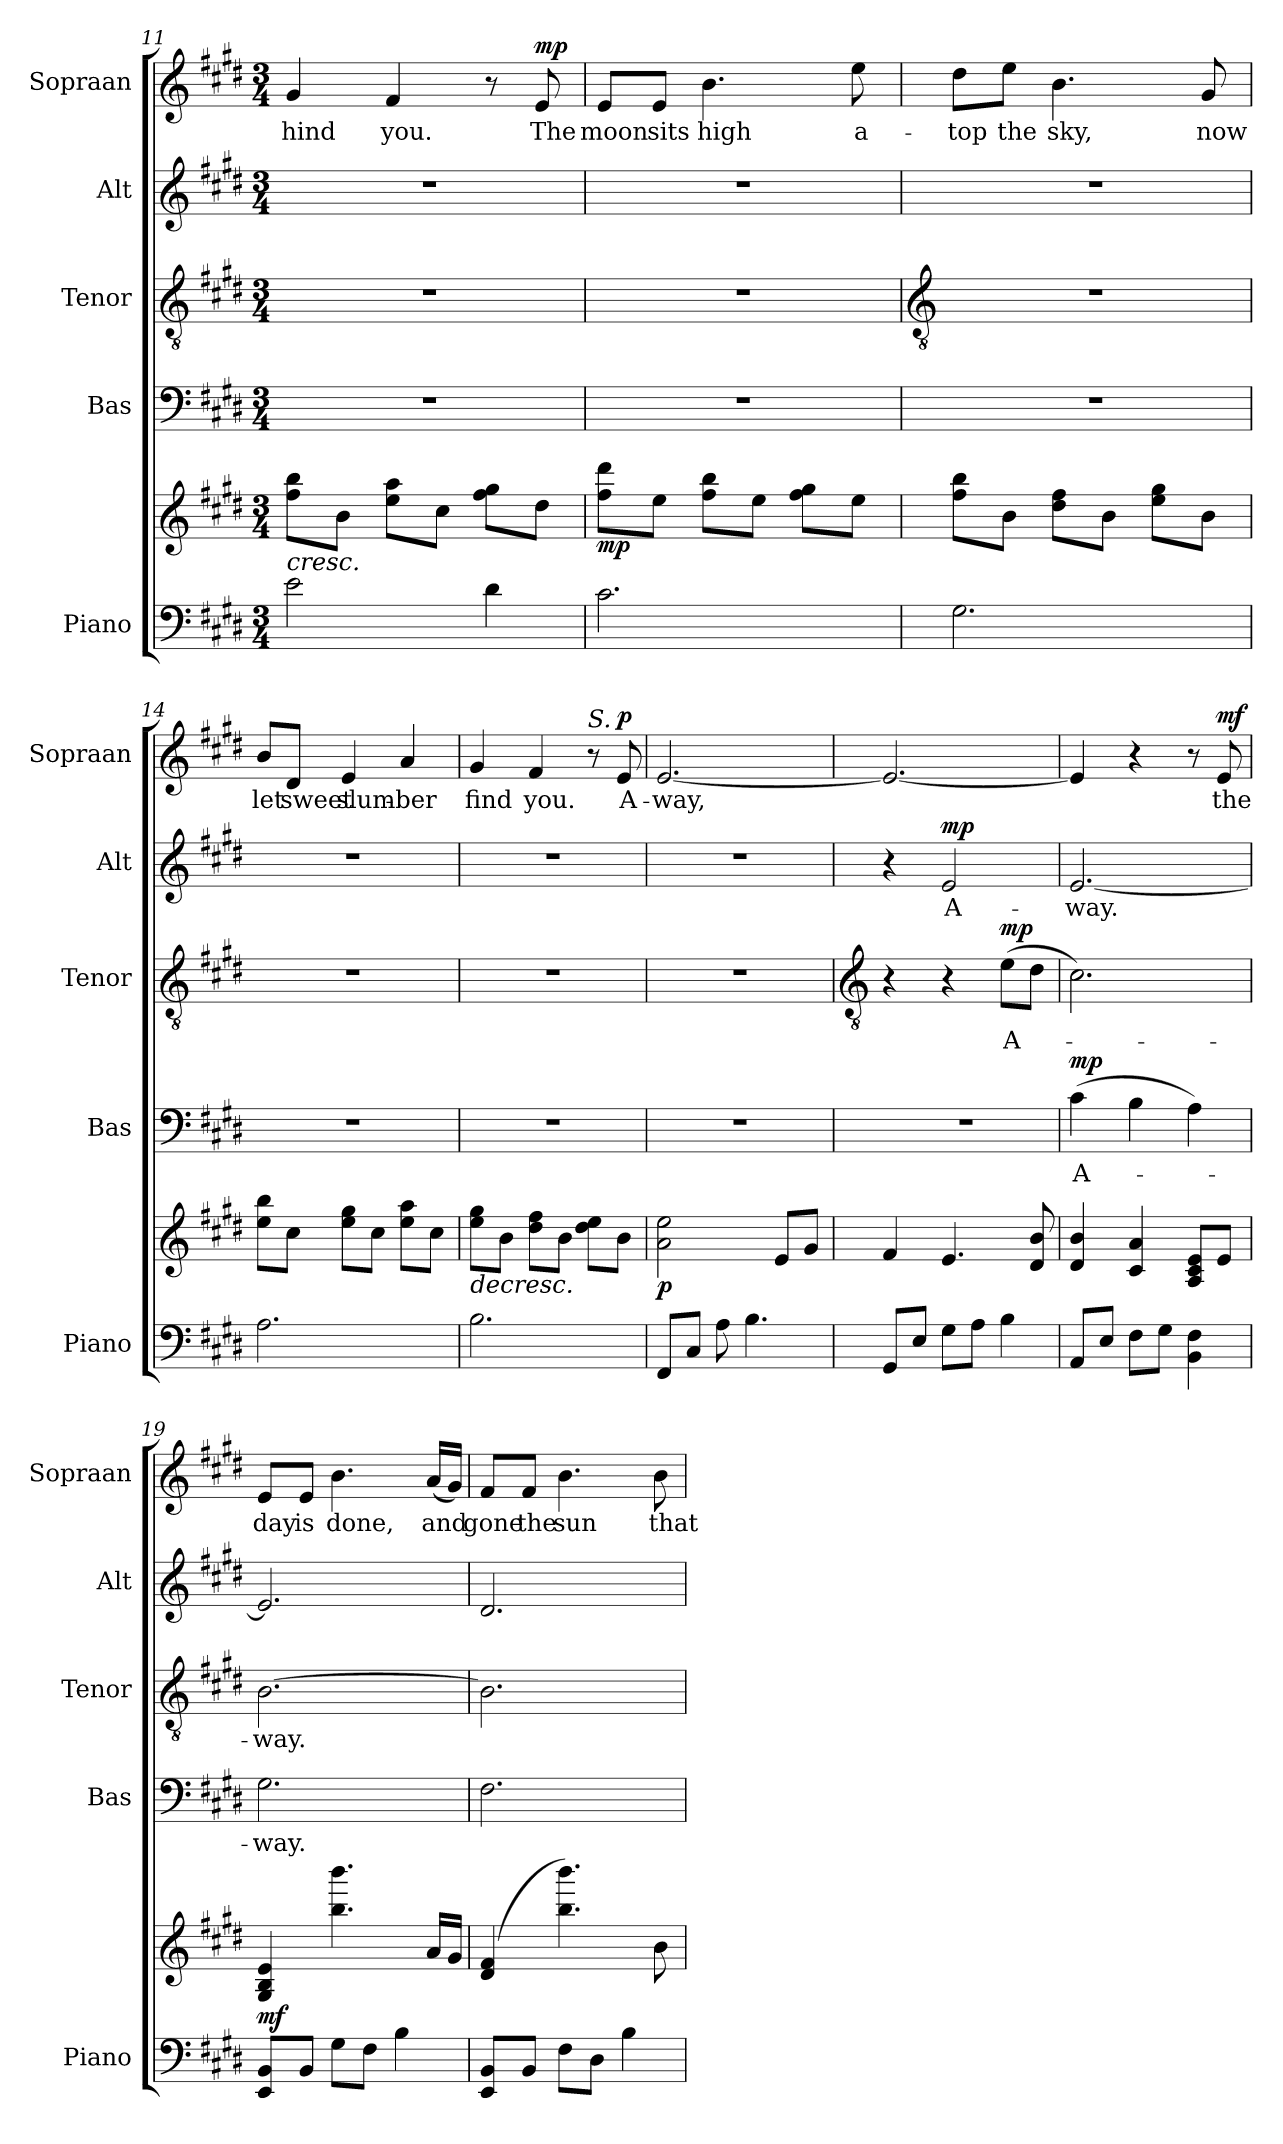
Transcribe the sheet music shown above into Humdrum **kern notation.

**kern	**kern	**dynam	**kern	**text	**dynam	**kern	**text	**dynam	**kern	**text	**dynam	**kern	**text	**dynam
*part5	*part5	*part5	*part4	*part4	*part4	*part3	*part3	*part3	*part2	*part2	*part2	*part1	*part1	*part1
*staff6	*staff5	*staff5/6	*staff4	*staff4	*staff4	*staff3	*staff3	*staff3	*staff2	*staff2	*staff2	*staff1	*staff1	*staff1
*I"Piano	*	*	*I"Bas	*	*	*I"Tenor	*	*	*I"Alt	*	*	*I"Sopraan	*	*
*I'Piano	*	*	*I'Bas	*	*	*I'Tenor	*	*	*I'Alt	*	*	*I'Sopraan	*	*
*clefF4	*clefG2	*	*clefF4	*	*	*clefGv2	*	*	*clefG2	*	*	*clefG2	*	*
*k[f#c#g#d#]	*k[f#c#g#d#]	*	*k[f#c#g#d#]	*	*	*k[f#c#g#d#]	*	*	*k[f#c#g#d#]	*	*	*k[f#c#g#d#]	*	*
*E:	*E:	*	*E:	*	*	*E:	*	*	*E:	*	*	*E:	*	*
*M3/4	*M3/4	*	*M3/4	*	*	*M3/4	*	*	*M3/4	*	*	*M3/4	*	*
=11	=11	=11	=11	=11	=11	=11	=11	=11	=11	=11	=11	=11	=11	=11
!	!	!LO:HP:b	!LO:N:vis=1	!	!	!LO:N:vis=1	!	!	!LO:N:vis=1	!	!	!	!LO:LY:b	!
2e\	8ff#\ 8bb\L	<	2.r	.	.	2.r	.	.	2.r	.	.	4g#/	-hind	.
.	8b\J	.	.	.	.	.	.	.	.	.	.	.	.	.
!	!	!	!	!	!	!	!	!	!	!	!	!	!LO:LY:b	!
.	8ee\ 8aa\L	.	.	.	.	.	.	.	.	.	.	4f#/	you.	.
.	8cc#\J	.	.	.	.	.	.	.	.	.	.	.	.	.
4d#\	8ff#\ 8gg#\L	.	.	.	.	.	.	.	.	.	.	8r	.	.
!	!	!	!	!	!	!	!	!	!	!	!	!	!LO:LY:b	!LO:DY:a
.	8dd#\J	.	.	.	.	.	.	.	.	.	.	8e/	The	mp
=12	=12	=12	=12	=12	=12	=12	=12	=12	=12	=12	=12	=12	=12	=12
!	!	!LO:DY:b	!LO:N:vis=1	!	!	!LO:N:vis=1	!	!	!LO:N:vis=1	!	!	!	!LO:LY:b	!
2.c#\	8ff#\ 8ddd#\L	mp	2.r	.	.	2.r	.	.	2.r	.	.	8e/L	moon	.
!	!	!	!	!	!	!	!	!	!	!	!	!	!LO:LY:b	!
.	8ee\J	.	.	.	.	.	.	.	.	.	.	8e/J	sits	.
!	!	!	!	!	!	!	!	!	!	!	!	!	!LO:LY:b	!
.	8ff#\ 8bb\L	.	.	.	.	.	.	.	.	.	.	4.b\	high	.
.	8ee\J	.	.	.	.	.	.	.	.	.	.	.	.	.
.	8ff#\ 8gg#\L	.	.	.	.	.	.	.	.	.	.	.	.	.
!	!	!	!	!	!	!	!	!	!	!	!	!	!LO:LY:b	!
.	8ee\J	.	.	.	.	.	.	.	.	.	.	8ee\	a-	.
!!LO:LB:g=z
=13	=13	=13	=13	=13	=13	=13	=13	=13	=13	=13	=13	=13	=13	=13
*	*	*	*	*	*	*clefGv2	*	*	*	*	*	*	*	*
!	!	!	!LO:N:vis=1	!	!	!LO:N:vis=1	!	!	!LO:N:vis=1	!	!	!	!LO:LY:b	!
2.G#\	8ff#\ 8bb\L	.	2.r	.	.	2.r	.	.	2.r	.	.	8dd#\L	-top	.
!	!	!	!	!	!	!	!	!	!	!	!	!	!LO:LY:b	!
.	8b\J	.	.	.	.	.	.	.	.	.	.	8ee\J	the	.
!	!	!	!	!	!	!	!	!	!	!	!	!	!LO:LY:b	!
.	8dd#\ 8ff#\L	.	.	.	.	.	.	.	.	.	.	4.b\	sky,	.
.	8b\J	.	.	.	.	.	.	.	.	.	.	.	.	.
.	8ee\ 8gg#\L	.	.	.	.	.	.	.	.	.	.	.	.	.
!	!	!	!	!	!	!	!	!	!	!	!	!	!LO:LY:b	!
.	8b\J	.	.	.	.	.	.	.	.	.	.	8g#/	now	.
=14	=14	=14	=14	=14	=14	=14	=14	=14	=14	=14	=14	=14	=14	=14
!	!	!	!LO:N:vis=1	!	!	!LO:N:vis=1	!	!	!LO:N:vis=1	!	!	!	!LO:LY:b	!
2.A\	8ee\ 8bb\L	.	2.r	.	.	2.r	.	.	2.r	.	.	8b/L	let	.
!	!	!	!	!	!	!	!	!	!	!	!	!	!LO:LY:b	!
.	8cc#\J	.	.	.	.	.	.	.	.	.	.	8d#/J	sweet	.
!	!	!	!	!	!	!	!	!	!	!	!	!	!LO:LY:b	!
.	8ee\ 8gg#\L	.	.	.	.	.	.	.	.	.	.	4e/	slum-	.
.	8cc#\J	.	.	.	.	.	.	.	.	.	.	.	.	.
!	!	!	!	!	!	!	!	!	!	!	!	!	!LO:LY:b	!
.	8ee\ 8aa\L	.	.	.	.	.	.	.	.	.	.	4a/	-ber	.
.	8cc#\J	.	.	.	.	.	.	.	.	.	.	.	.	.
=15	=15	=15	=15	=15	=15	=15	=15	=15	=15	=15	=15	=15	=15	=15
!	!	!LO:HP:b	!LO:N:vis=1	!	!	!LO:N:vis=1	!	!	!LO:N:vis=1	!	!	!	!LO:LY:b	!
2.B\	8ee\ 8gg#\L	>	2.r	.	.	2.r	.	.	2.r	.	.	4g#/	find	.
.	8b\J	.	.	.	.	.	.	.	.	.	.	.	.	.
!	!	!	!	!	!	!	!	!	!	!	!	!	!LO:LY:b	!
.	8dd#\ 8ff#\L	.	.	.	.	.	.	.	.	.	.	4f#/	you.	.
.	8b\J	.	.	.	.	.	.	.	.	.	.	.	.	.
!	!	!	!	!	!	!	!	!	!	!	!	!LO:TX:a:i:t=S.	!	!
.	8dd#\ 8ee\L	.	.	.	.	.	.	.	.	.	.	8r	.	.
!	!	!	!	!	!	!	!	!	!	!	!	!	!LO:LY:b	!LO:DY:a
.	8b\J	.	.	.	.	.	.	.	.	.	.	8e/	A-	p
.	.	[	.	.	.	.	.	.	.	.	.	.	.	.
=16	=16	=16	=16	=16	=16	=16	=16	=16	=16	=16	=16	=16	=16	=16
!	!	!LO:DY:b	!LO:N:vis=1	!	!	!LO:N:vis=1	!	!	!LO:N:vis=1	!	!	!	!LO:LY:b	!
(>8FF#/L	2a\ 2ee\	p	2.r	.	.	2.r	.	.	2.r	.	.	[2.e/	-way,	.
8C#/J	.	.	.	.	.	.	.	.	.	.	.	.	.	.
8A\	.	.	.	.	.	.	.	.	.	.	.	.	.	.
4.B\	.	.	.	.	.	.	.	.	.	.	.	.	.	.
.	8e/L	.	.	.	.	.	.	.	.	.	.	.	.	.
.	8g#/J	.	.	.	.	.	.	.	.	.	.	.	.	.
!!LO:LB:g=z
=17	=17	=17	=17	=17	=17	=17	=17	=17	=17	=17	=17	=17	=17	=17
*	*	*	*	*	*	*clefGv2	*	*	*	*	*	*	*	*
!	!	!	!LO:N:vis=1	!	!	!	!	!	!	!	!	!	!	!
8GG#/L	4f#/	.	2.r	.	.	4r	.	.	4r	.	.	2.e/_	.	.
8E/J	.	.	.	.	.	.	.	.	.	.	.	.	.	.
!	!	!	!	!	!	!	!	!	!	!LO:LY:b	!LO:DY:a	!	!	!
8G#\L	4.e/	.	.	.	.	4r	.	.	2e/	A-	mp	.	.	.
8A\J	.	.	.	.	.	.	.	.	.	.	.	.	.	.
!	!	!	!	!	!	!	!LO:LY:b	!LO:DY:a	!	!	!	!	!	!
4B\	.	.	.	.	.	(>8e\L	A-	mp	.	.	.	.	.	.
.	8d#/ 8b/	.	.	.	.	8d#\J	.	.	.	.	.	.	.	.
=18	=18	=18	=18	=18	=18	=18	=18	=18	=18	=18	=18	=18	=18	=18
!	!	!	!	!LO:LY:b	!LO:DY:a	!	!	!	!	!LO:LY:b	!	!	!	!
8AA/L	4d#/ 4b/	.	(>4c#\	A-	mp	2.c#\)	.	.	[2.e/	-way.	.	4e/]	.	.
8E/J	.	.	.	.	.	.	.	.	.	.	.	.	.	.
8F#\L	4c#/ 4a/	.	4B\	.	.	.	.	.	.	.	.	4r	.	.
8G#\J	.	.	.	.	.	.	.	.	.	.	.	.	.	.
4BB\ 4F#\	8A/ 8c#/ 8e/L	.	4A\)	.	.	.	.	.	.	.	.	8r	.	.
!	!	!	!	!	!	!	!	!	!	!	!	!	!LO:LY:b	!LO:DY:a
.	8e/J	.	.	.	.	.	.	.	.	.	.	8e/	the	mf
.	.	]	.	.	.	.	.	.	.	.	.	.	.	.
=19	=19	=19	=19	=19	=19	=19	=19	=19	=19	=19	=19	=19	=19	=19
!	!	!LO:DY:b	!	!LO:LY:b	!	!	!LO:LY:b	!	!	!	!	!	!LO:LY:b	!
8EE/ 8BB/L	4G#/ 4B/ 4e/	mf	2.G#\	-way.	.	[2.B\	-way.	.	2.e/]	.	.	8e/L	day	.
!	!	!	!	!	!	!	!	!	!	!	!	!	!LO:LY:b	!
8BB/J	.	.	.	.	.	.	.	.	.	.	.	8e/J	is	.
!	!	!	!	!	!	!	!	!	!	!	!	!	!LO:LY:b	!
8G#\L	4.bb\ 4.bbb\)	.	.	.	.	.	.	.	.	.	.	4.b\	done,	.
8F#\J	.	.	.	.	.	.	.	.	.	.	.	.	.	.
4B\	.	.	.	.	.	.	.	.	.	.	.	.	.	.
!	!	!	!	!	!	!	!	!	!	!	!	!	!LO:LY:b	!
.	16a/LL	.	.	.	.	.	.	.	.	.	.	(<16a/LL	and	.
.	16g#/JJ	.	.	.	.	.	.	.	.	.	.	16g#/JJ)	.	.
=20	=20	=20	=20	=20	=20	=20	=20	=20	=20	=20	=20	=20	=20	=20
!	!	!	!	!	!	!	!	!	!	!	!	!	!LO:LY:b	!
8EE/ 8BB/L	(>4d#/ 4f#/	.	2.F#\	.	.	2.B\]	.	.	2.d#/	.	.	8f#/L	gone	.
!	!	!	!	!	!	!	!	!	!	!	!	!	!LO:LY:b	!
8BB/J	.	.	.	.	.	.	.	.	.	.	.	8f#/J	the	.
!	!	!	!	!	!	!	!	!	!	!	!	!	!LO:LY:b	!
8F#\L	4.bb\ 4.bbb\)	.	.	.	.	.	.	.	.	.	.	4.b\	sun	.
8D#\J	.	.	.	.	.	.	.	.	.	.	.	.	.	.
4B\	.	.	.	.	.	.	.	.	.	.	.	.	.	.
!	!	!	!	!	!	!	!	!	!	!	!	!	!LO:LY:b	!
.	8b\	.	.	.	.	.	.	.	.	.	.	8b\	that	.
=	=	=	=	=	=	=	=	=	=	=	=	=	=	=
*-	*-	*-	*-	*-	*-	*-	*-	*-	*-	*-	*-	*-	*-	*-
